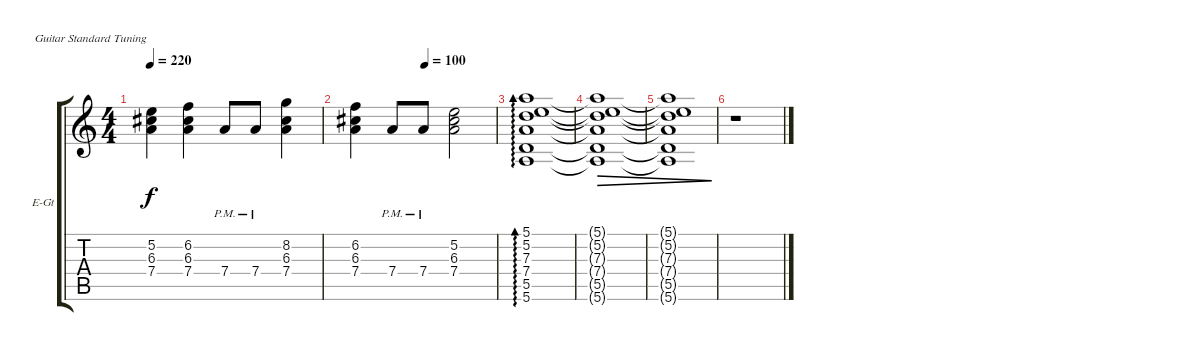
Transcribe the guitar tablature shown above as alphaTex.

\bracketExtendMode groupsimilarinstruments
\firstSystemTrackNameOrientation horizontal
\otherSystemsTrackNameOrientation horizontal
\track ("Paul Masvidal" "E-Gt") {instrument distortionguitar}
\staff {score tabs}
\tuning (E4 B3 G3 D3 A2 E2)
\ts (4 4)
\tempo 220
\clef g2
\ks c
(6.3 7.4 5.2).4{dy f} (6.3 7.4 6.2).4 7.4{pm}.8 7.4{pm}.8 (6.3 7.4 8.2).4 |
\tempo (100 0.5)
(6.3 7.4 6.2).4 7.4{pm}.8 7.4{pm}.8 (6.3 7.4 5.2).2 |
(5.2 7.3 7.4 5.5 5.6 5.1).1{ad 0} |
(5.2{t} 7.3{t} 7.4{t} 5.5{t} 5.6{t} 5.1{t}).1{dec} |
(5.2{t} 7.3{t} 7.4{t} 5.5{t} 5.6{t} 5.1{t}).1{dec} |
r.1
